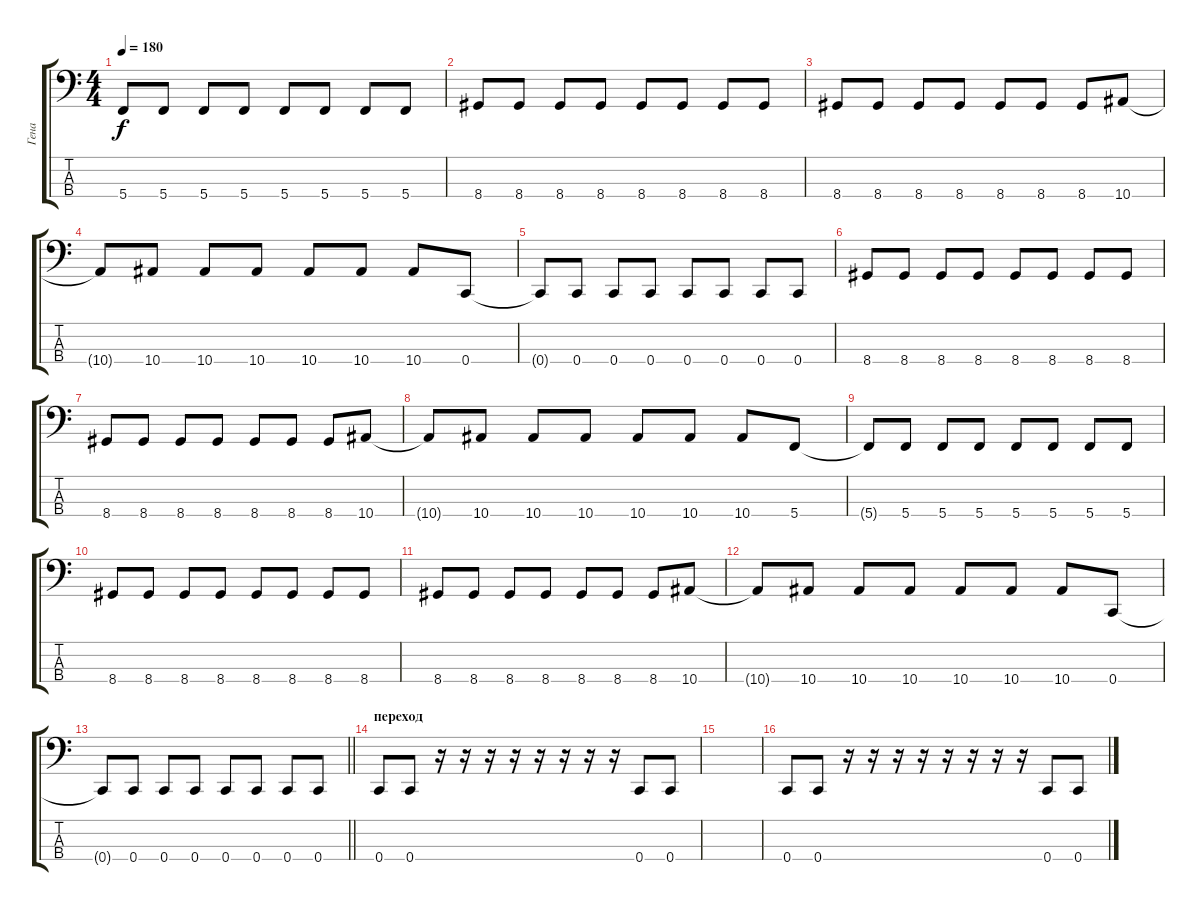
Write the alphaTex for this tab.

\track ("Гена" "Гена") {instrument electricbasspick}
\staff {score tabs}
\tuning (F2 C2 G1 C1) {hide}
\ts (4 4)
\tempo 180
\clef f4
\ks c
5.4{t}.8{dy f} 5.4.8 5.4.8 5.4.8 5.4.8 5.4.8 5.4.8 5.4.8 |
8.4.8 8.4.8 8.4.8 8.4.8 8.4.8 8.4.8 8.4.8 8.4.8 |
8.4.8 8.4.8 8.4.8 8.4.8 8.4.8 8.4.8 8.4.8 10.4.8 |
10.4{t}.8 10.4.8 10.4.8 10.4.8 10.4.8 10.4.8 10.4.8 0.4.8 |
0.4{t}.8 0.4.8 0.4.8 0.4.8 0.4.8 0.4.8 0.4.8 0.4.8 |
8.4.8 8.4.8 8.4.8 8.4.8 8.4.8 8.4.8 8.4.8 8.4.8 |
8.4.8 8.4.8 8.4.8 8.4.8 8.4.8 8.4.8 8.4.8 10.4.8 |
10.4{t}.8 10.4.8 10.4.8 10.4.8 10.4.8 10.4.8 10.4.8 5.4.8 |
5.4{t}.8 5.4.8 5.4.8 5.4.8 5.4.8 5.4.8 5.4.8 5.4.8 |
8.4.8 8.4.8 8.4.8 8.4.8 8.4.8 8.4.8 8.4.8 8.4.8 |
8.4.8 8.4.8 8.4.8 8.4.8 8.4.8 8.4.8 8.4.8 10.4.8 |
10.4{t}.8 10.4.8 10.4.8 10.4.8 10.4.8 10.4.8 10.4.8 0.4.8 |
\barLineRight lightlight
0.4{t}.8 0.4.8 0.4.8 0.4.8 0.4.8 0.4.8 0.4.8 0.4.8 |
\section ("" "переход")
0.4.8 0.4.8 r.16 r.16 r.16 r.16 r.16 r.16 r.16 r.16 0.4.8 0.4.8 |
|
0.4.8 0.4.8 r.16 r.16 r.16 r.16 r.16 r.16 r.16 r.16 0.4.8 0.4.8
